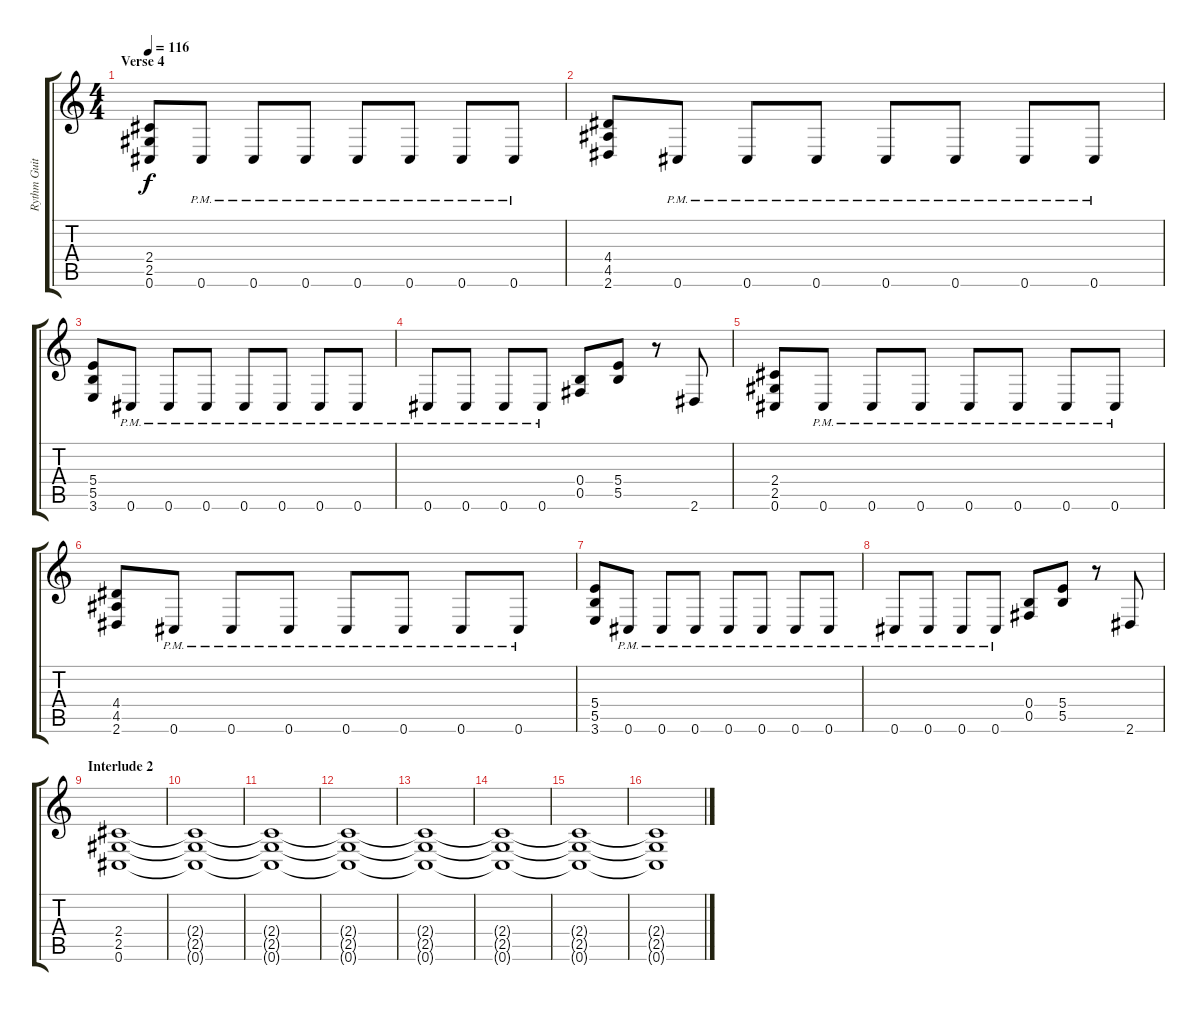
\track ("Rythm Guitar" "Rythm Guit") {instrument distortionguitar}
\staff {score tabs}
\tuning (Db4 Ab3 E3 B2 Gb2 Db2) {hide}
\ts (4 4)
\section ("" "Verse 4")
\tempo 116
\clef g2
\ks c
(2.4 2.5 0.6).8{dy f} 0.6{pm}.8 0.6{pm}.8 0.6{pm}.8 0.6{pm}.8 0.6{pm}.8 0.6{pm}.8 0.6{pm}.8 |
(4.4 4.5 2.6).8 0.6{pm}.8 0.6{pm}.8 0.6{pm}.8 0.6{pm}.8 0.6{pm}.8 0.6{pm}.8 0.6{pm}.8 |
(5.4 5.5 3.6).8 0.6{pm}.8 0.6{pm}.8 0.6{pm}.8 0.6{pm}.8 0.6{pm}.8 0.6{pm}.8 0.6{pm}.8 |
0.6{pm}.8 0.6{pm}.8 0.6{pm}.8 0.6{pm}.8 (0.4 0.5).8 (5.4 5.5).8 r.8 2.6.8 |
(2.4 2.5 0.6).8 0.6{pm}.8 0.6{pm}.8 0.6{pm}.8 0.6{pm}.8 0.6{pm}.8 0.6{pm}.8 0.6{pm}.8 |
(4.4 4.5 2.6).8 0.6{pm}.8 0.6{pm}.8 0.6{pm}.8 0.6{pm}.8 0.6{pm}.8 0.6{pm}.8 0.6{pm}.8 |
(5.4 5.5 3.6).8 0.6{pm}.8 0.6{pm}.8 0.6{pm}.8 0.6{pm}.8 0.6{pm}.8 0.6{pm}.8 0.6{pm}.8 |
0.6{pm}.8 0.6{pm}.8 0.6{pm}.8 0.6{pm}.8 (0.4 0.5).8 (5.4 5.5).8 r.8 2.6.8 |
\section ("" "Interlude 2")
(2.4 2.5 0.6).1{volume 9} |
(2.4{t} 2.5{t} 0.6{t}).1 |
(2.4{t} 2.5{t} 0.6{t}).1 |
(2.4{t} 2.5{t} 0.6{t}).1 |
(2.4{t} 2.5{t} 0.6{t}).1 |
(2.4{t} 2.5{t} 0.6{t}).1 |
(2.4{t} 2.5{t} 0.6{t}).1 |
(2.4{t} 2.5{t} 0.6{t}).1
